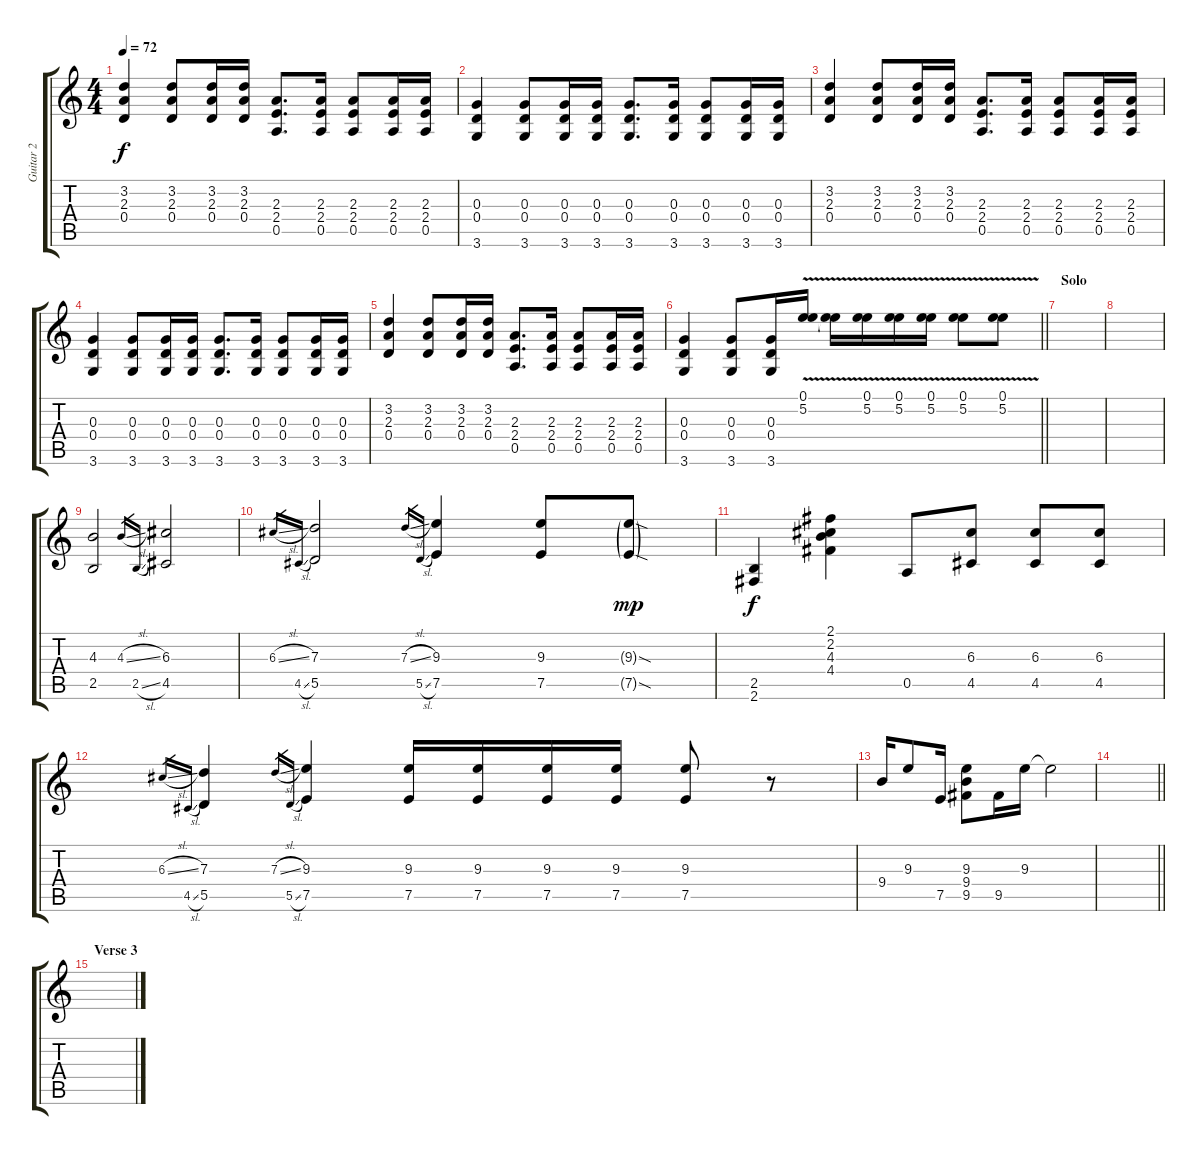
\track ("Guitar 2" "Guitar 2") {instrument overdrivenguitar}
\staff {score tabs}
\tuning (E4 B3 G3 D3 A2 E2) {hide}
\ts (4 4)
\tempo 72
\clef g2
\ks c
(3.2 2.3 0.4).4{dy f} (3.2 2.3 0.4).8 (3.2 2.3 0.4).16 (3.2 2.3 0.4).16 (2.3 2.4 0.5).8{d} (2.3 2.4 0.5).16 (2.3 2.4 0.5).8 (2.3 2.4 0.5).16 (2.3 2.4 0.5).16 |
(0.3 0.4 3.6).4 (0.3 0.4 3.6).8 (0.3 0.4 3.6).16 (0.3 0.4 3.6).16 (0.3 0.4 3.6).8{d} (0.3 0.4 3.6).16 (0.3 0.4 3.6).8 (0.3 0.4 3.6).16 (0.3 0.4 3.6).16 |
(3.2 2.3 0.4).4 (3.2 2.3 0.4).8 (3.2 2.3 0.4).16 (3.2 2.3 0.4).16 (2.3 2.4 0.5).8{d} (2.3 2.4 0.5).16 (2.3 2.4 0.5).8 (2.3 2.4 0.5).16 (2.3 2.4 0.5).16 |
(0.3 0.4 3.6).4 (0.3 0.4 3.6).8 (0.3 0.4 3.6).16 (0.3 0.4 3.6).16 (0.3 0.4 3.6).8{d} (0.3 0.4 3.6).16 (0.3 0.4 3.6).8 (0.3 0.4 3.6).16 (0.3 0.4 3.6).16 |
(3.2 2.3 0.4).4 (3.2 2.3 0.4).8 (3.2 2.3 0.4).16 (3.2 2.3 0.4).16 (2.3 2.4 0.5).8{d} (2.3 2.4 0.5).16 (2.3 2.4 0.5).8 (2.3 2.4 0.5).16 (2.3 2.4 0.5).16 |
\barLineRight lightlight
(0.3 0.4 3.6).4 (0.3 0.4 3.6).8 (0.3 0.4 3.6).16 (0.1{v} 5.2).16 (0.1{t} 5.2{t}).16 (0.1{v} 5.2).16 (0.1{v} 5.2).16 (0.1{v} 5.2).16 (0.1{v} 5.2).8 (0.1{v} 5.2).8 |
\section ("" "Solo")
|
|
(4.3 2.5).2 4.3{sl}.16{gr} 2.5{sl}.16{gr} (6.3 4.5).2 |
6.3{sl}.16{gr} 4.5{sl}.16{gr} (7.3 5.5).2 7.3{sl}.16{gr} 5.5{sl}.16{gr} (9.3 7.5).4 (9.3 7.5).8 (9.3{sod g} 7.5{sod g}).8{dy mp} |
(2.5 2.6).4{dy f} (2.1 2.2 4.3 4.4).4 0.5.8 (6.3 4.5).8 (6.3 4.5).8 (6.3 4.5).8 |
6.3{sl}.16{gr} 4.5{sl}.16{gr} (7.3 5.5).4 7.3{sl}.16{gr} 5.5{sl}.16{gr} (9.3 7.5).4{beam Up} (9.3 7.5).16{beam Up} (9.3 7.5).16{beam Up} (9.3 7.5).16{beam Up} (9.3 7.5).16{beam Up} (9.3 7.5).8{beam Up} r.8 |
9.4.16{beam Up} 9.3.8{beam Up} 7.5.16{beam Up} (9.3 9.4 9.5).8 9.5.16 9.3.16 9.3{t}.2 |
\barLineRight lightlight
|
\section ("" "Verse 3")
